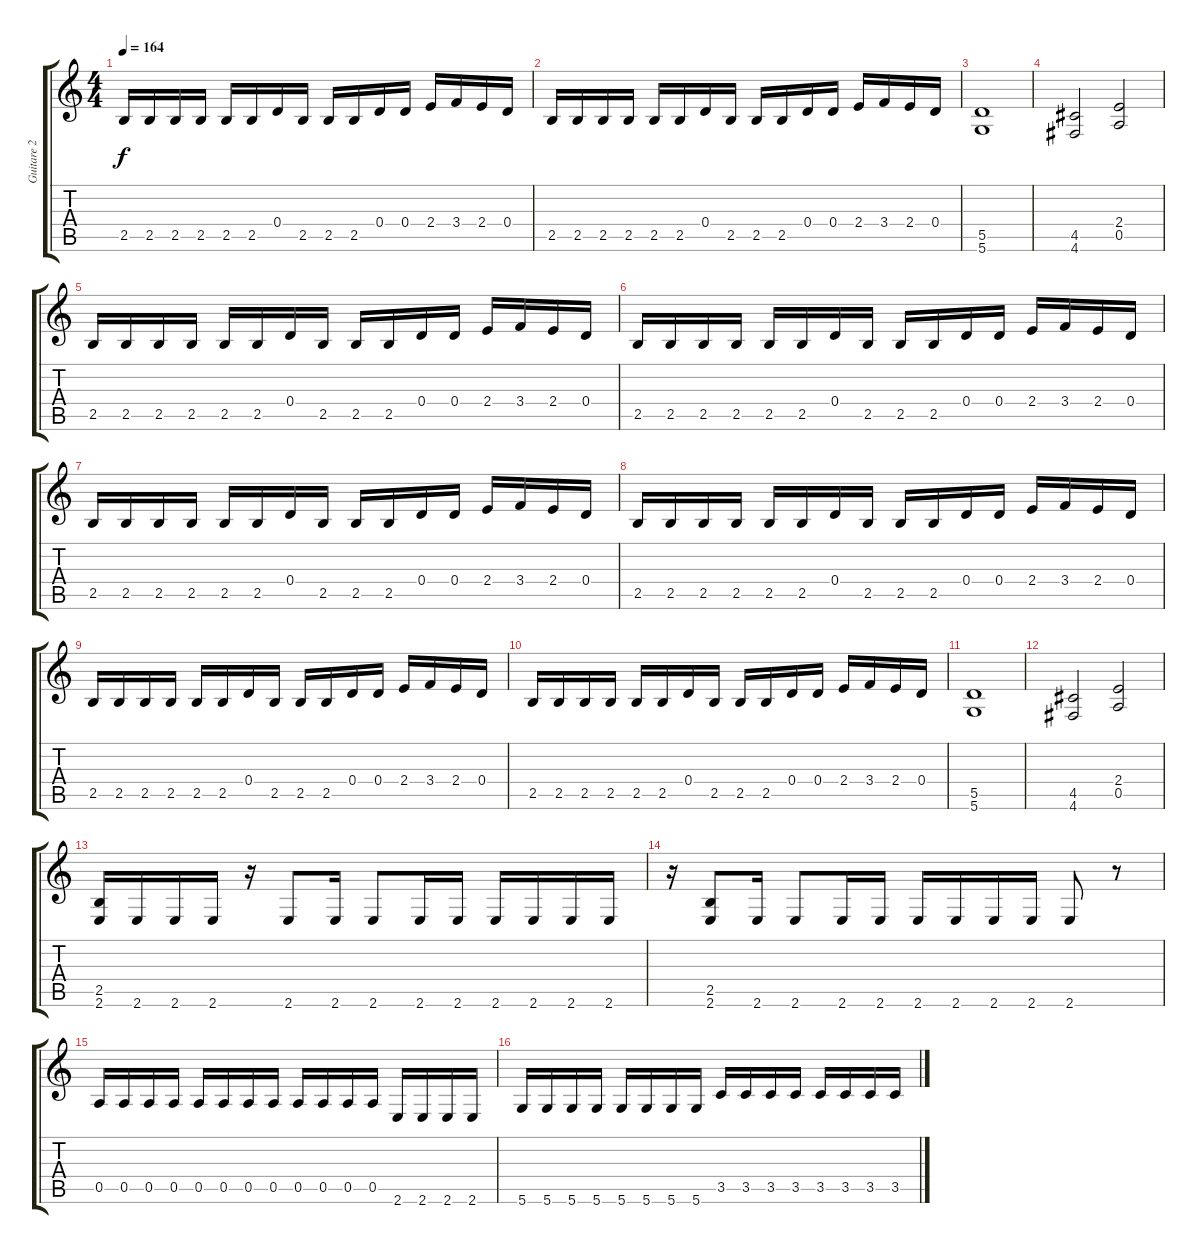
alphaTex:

\track ("Guitare 2" "Guitare 2") {instrument distortionguitar}
\staff {score tabs}
\tuning (E4 B3 G3 D3 A2 D2) {hide}
\ts (4 4)
\tempo 164
\clef g2
\ks c
2.5.16{dy f} 2.5.16 2.5.16 2.5.16 2.5.16 2.5.16 0.4.16 2.5.16 2.5.16 2.5.16 0.4.16 0.4.16 2.4.16 3.4.16 2.4.16 0.4.16 |
2.5.16 2.5.16 2.5.16 2.5.16 2.5.16 2.5.16 0.4.16 2.5.16 2.5.16 2.5.16 0.4.16 0.4.16 2.4.16 3.4.16 2.4.16 0.4.16 |
(5.5 5.6).1 |
(4.5 4.6).2 (2.4 0.5).2 |
2.5.16 2.5.16 2.5.16 2.5.16 2.5.16 2.5.16 0.4.16 2.5.16 2.5.16 2.5.16 0.4.16 0.4.16 2.4.16 3.4.16 2.4.16 0.4.16 |
2.5.16 2.5.16 2.5.16 2.5.16 2.5.16 2.5.16 0.4.16 2.5.16 2.5.16 2.5.16 0.4.16 0.4.16 2.4.16 3.4.16 2.4.16 0.4.16 |
2.5.16 2.5.16 2.5.16 2.5.16 2.5.16 2.5.16 0.4.16 2.5.16 2.5.16 2.5.16 0.4.16 0.4.16 2.4.16 3.4.16 2.4.16 0.4.16 |
2.5.16 2.5.16 2.5.16 2.5.16 2.5.16 2.5.16 0.4.16 2.5.16 2.5.16 2.5.16 0.4.16 0.4.16 2.4.16 3.4.16 2.4.16 0.4.16 |
2.5.16 2.5.16 2.5.16 2.5.16 2.5.16 2.5.16 0.4.16 2.5.16 2.5.16 2.5.16 0.4.16 0.4.16 2.4.16 3.4.16 2.4.16 0.4.16 |
2.5.16 2.5.16 2.5.16 2.5.16 2.5.16 2.5.16 0.4.16 2.5.16 2.5.16 2.5.16 0.4.16 0.4.16 2.4.16 3.4.16 2.4.16 0.4.16 |
(5.5 5.6).1 |
(4.5 4.6).2 (2.4 0.5).2 |
(2.5 2.6).16 2.6.16 2.6.16 2.6.16 r.16 2.6.8 2.6.16 2.6.8 2.6.16 2.6.16 2.6.16 2.6.16 2.6.16 2.6.16 |
r.16 (2.5 2.6).8 2.6.16 2.6.8 2.6.16 2.6.16 2.6.16 2.6.16 2.6.16 2.6.16 2.6.8 r.8 |
0.5.16 0.5.16 0.5.16 0.5.16 0.5.16 0.5.16 0.5.16 0.5.16 0.5.16 0.5.16 0.5.16 0.5.16 2.6.16 2.6.16 2.6.16 2.6.16 |
5.6.16 5.6.16 5.6.16 5.6.16 5.6.16 5.6.16 5.6.16 5.6.16 3.5.16 3.5.16 3.5.16 3.5.16 3.5.16 3.5.16 3.5.16 3.5.16
